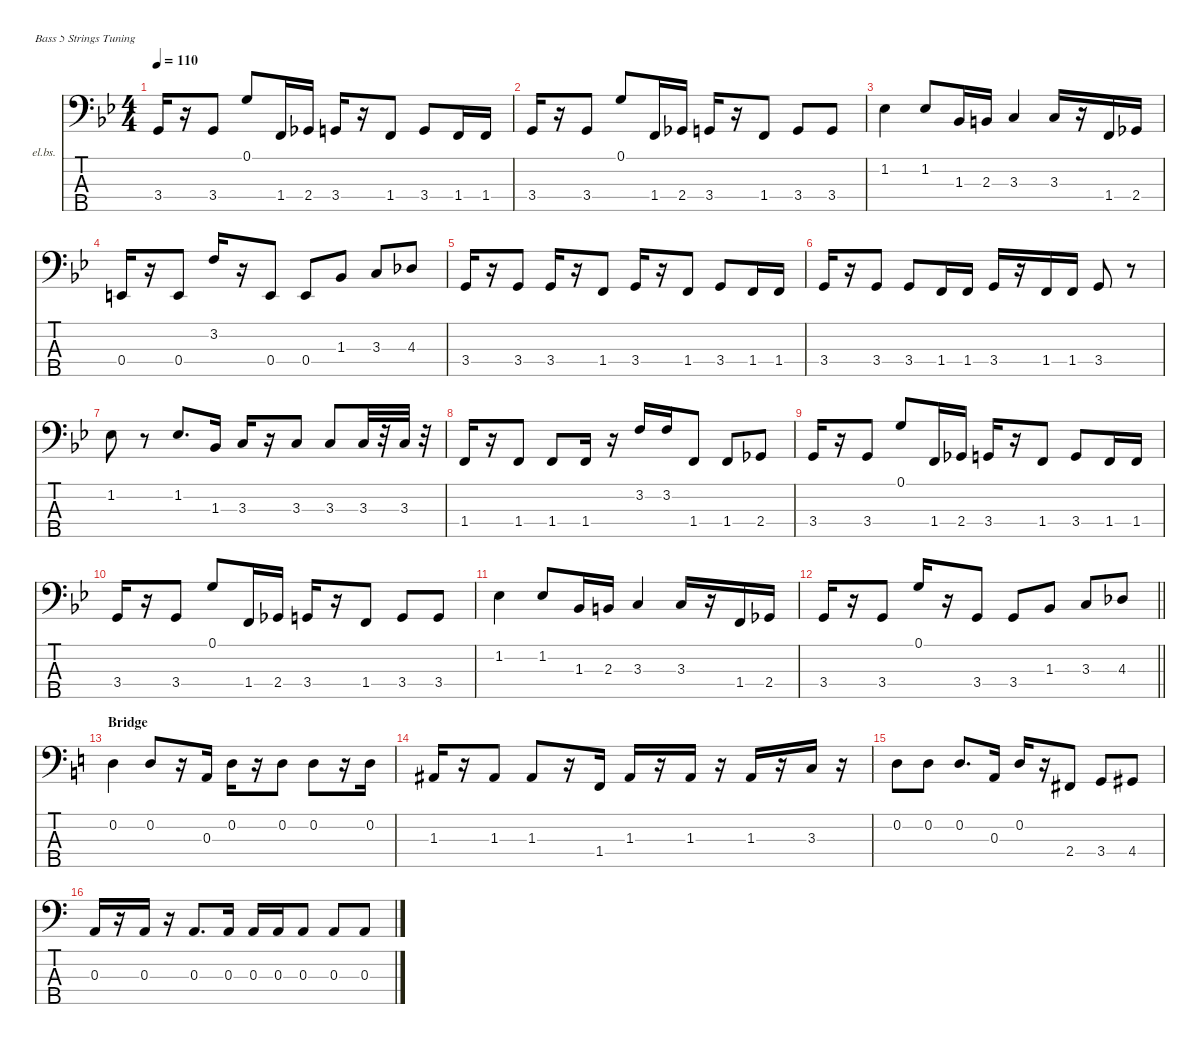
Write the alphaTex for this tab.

\defaultSystemsLayout 4
\hideDynamics
\bracketExtendMode nobrackets
\firstSystemTrackNameOrientation horizontal
\otherSystemsTrackNameOrientation horizontal
\track ("Bass" "el.bs.") {instrument electricbassfinger}
\staff {score tabs}
\tuning (G2 D2 A1 E1 B0)
\ts (4 4)
\tempo 110
\clef f4
\ks bb
3.4.16{dy f} r.16 3.4.8 0.1.8 1.4.16 2.4.16 3.4.16 r.16 1.4.8 3.4.8 1.4.16 1.4.16 |
3.4.16 r.16 3.4.8 0.1.8 1.4.16 2.4.16 3.4.16 r.16 1.4.8 3.4.8 3.4.8 |
1.2.4 1.2.8 1.3.16 2.3.16 3.3.4 3.3.16 r.16 1.4.16 2.4.16 |
0.4.16 r.16 0.4.8 3.2.16 r.16 0.4.8 0.4.8 1.3.8 3.3.8 4.3.8 |
3.4.16 r.16 3.4.8 3.4.16 r.16 1.4.8 3.4.16 r.16 1.4.8 3.4.8 1.4.16 1.4.16 |
3.4.16 r.16 3.4.8 3.4.8 1.4.16 1.4.16 3.4.16 r.16 1.4.16 1.4.16 3.4.8 r.8 |
1.2.8 r.8 1.2.8{d} 1.3.16 3.3.16 r.16 3.3.8 3.3.8 3.3.32 r.32 3.3.32 r.32 |
1.4.16 r.16 1.4.8 1.4.8 1.4.16 r.16 3.2.16 3.2.16 1.4.8 1.4.8 2.4.8 |
3.4.16 r.16 3.4.8 0.1.8 1.4.16 2.4.16 3.4.16 r.16 1.4.8 3.4.8 1.4.16 1.4.16 |
3.4.16 r.16 3.4.8 0.1.8 1.4.16 2.4.16 3.4.16 r.16 1.4.8 3.4.8 3.4.8 |
1.2.4 1.2.8 1.3.16 2.3.16 3.3.4 3.3.16 r.16 1.4.16 2.4.16 |
\barLineRight lightlight
3.4.16 r.16 3.4.8 0.1.16 r.16 3.4.8 3.4.8 1.3.8 3.3.8 4.3.8 |
\section ("" "Bridge")
\ks c
0.2.4 0.2.8 r.16 0.3.16 0.2.16 r.16 0.2.8 0.2.8 r.16 0.2.16 |
1.3.16 r.16 1.3.8 1.3.8 r.16 1.4.16 1.3.16 r.16 1.3.16 r.16 1.3.16 r.16 3.3.16 r.16 |
0.2.8 0.2.8 0.2.8{d} 0.3.16 0.2.16 r.16 2.4.8 3.4.8 4.4.8 |
0.3.16 r.16 0.3.16 r.16 0.3.8{d} 0.3.16 0.3.16 0.3.16 0.3.8 0.3.8 0.3.8
